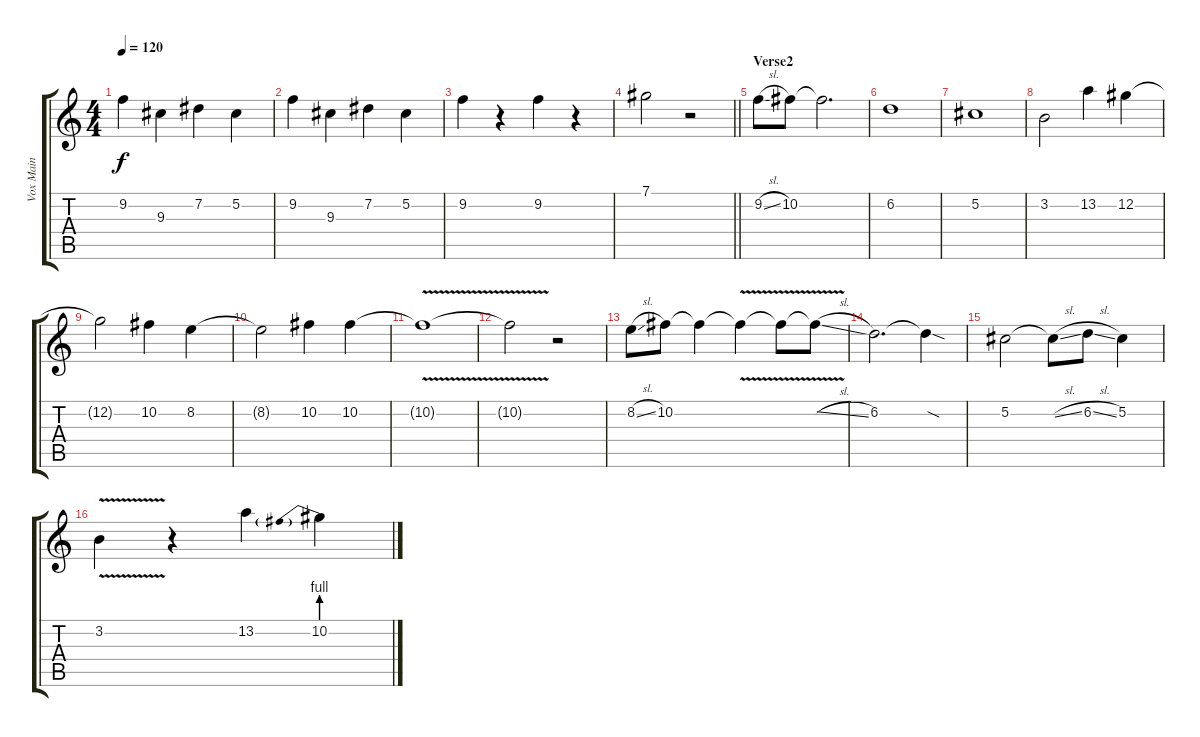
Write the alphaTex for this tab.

\track ("Vox Main" "Vox Main") {instrument electricbasspick}
\staff {score tabs}
\tuning (Db4 Ab3 E3 B2 Gb2 B1) {hide}
\ts (4 4)
\tempo 120
\clef g2
\ks c
9.2.4{dy f} 9.3.4 7.2.4 5.2.4 |
9.2.4 9.3.4 7.2.4 5.2.4 |
9.2.4 r.4 9.2.4 r.4 |
\barLineRight lightlight
7.1.2 r.2 |
\section ("" "Verse2")
9.2{sl}.8 10.2.8 10.2{t}.2{d} |
6.2.1 |
5.2.1 |
3.2.2 13.2.4 12.2.4 |
12.2{t}.2 10.2.4 8.2.4 |
8.2{t}.2 10.2.4 10.2.4 |
10.2{v t}.1 |
10.2{v t}.2 r.2 |
8.2{sl}.8 10.2.8 10.2{t}.4 10.2{v t}.4 10.2{v t}.8 10.2{v sl t}.8 |
6.2.2{d} 6.2{sod t}.4 |
5.2.2 5.2{sl t}.8 6.2{sl}.8 5.2.4 |
3.2{v}.4 r.4 13.2.4 10.2{be (prebend 0 4 60 4)}.4
